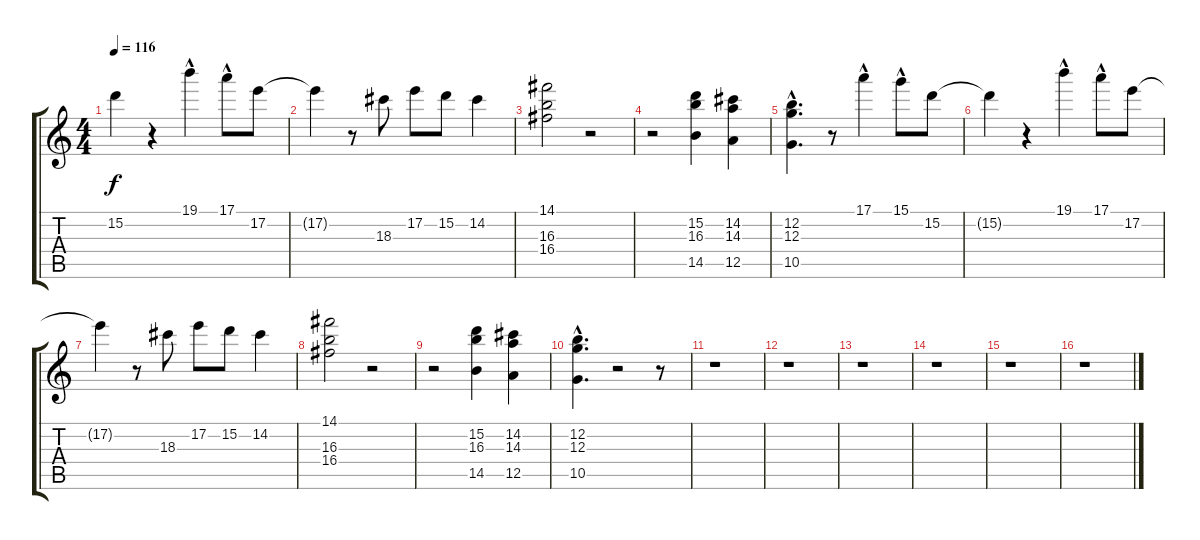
\track "" {instrument acousticguitarsteel}
\staff {score tabs}
\tuning (E4 B3 G3 D3 A2 E2) {hide}
\ts (4 4)
\tempo 116
\clef g2
\ks c
15.2{t}.4{dy f} r.4 19.1{hac}.4 17.1{hac}.8 17.2.8 |
17.2{t}.4 r.8 18.3.8 17.2.8 15.2.8 14.2.4 |
(14.1 16.3 16.4).2 r.2 |
r.2 (15.2 16.3 14.5).4 (14.2 14.3 12.5).4 |
(12.2{hac} 12.3{hac} 10.5{hac}).4{d} r.8 17.1{hac}.4 15.1{hac}.8 15.2.8 |
15.2{t}.4 r.4 19.1{hac}.4 17.1{hac}.8 17.2.8 |
17.2{t}.4 r.8 18.3.8 17.2.8 15.2.8 14.2.4 |
(14.1 16.3 16.4).2 r.2 |
r.2 (15.2 16.3 14.5).4 (14.2 14.3 12.5).4 |
(12.2{hac} 12.3{hac} 10.5{hac}).4{d} r.2 r.8 |
r.1 |
r.1 |
r.1 |
r.1 |
r.1 |
r.1
